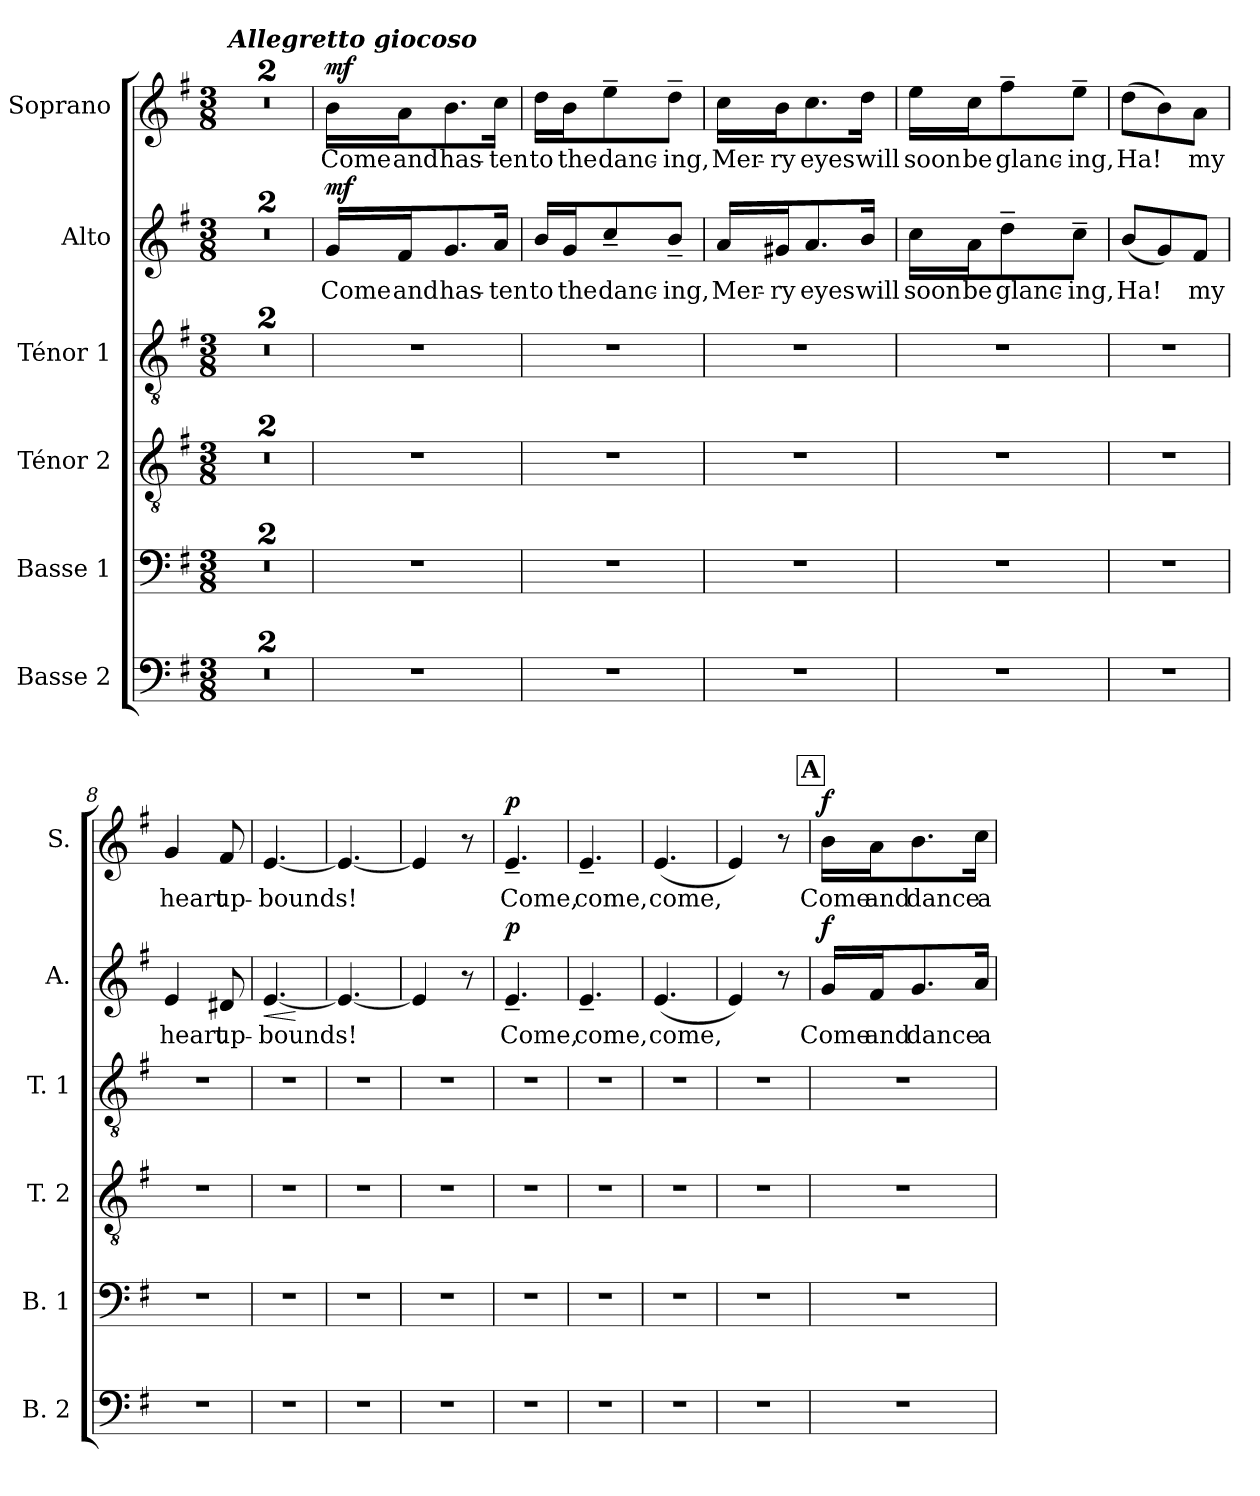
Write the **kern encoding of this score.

**kern	**kern	**kern	**kern	**kern	**text	**dynam	**kern	**text	**dynam
*part6	*part5	*part4	*part3	*part2	*part2	*part2	*part1	*part1	*part1
*staff6	*staff5	*staff4	*staff3	*staff2	*staff2	*staff2	*staff1	*staff1	*staff1
*I"Basse 2	*I"Basse 1	*I"Ténor 2	*I"Ténor 1	*I"Alto	*	*	*I"Soprano	*	*
*I'B. 2	*I'B. 1	*I'T. 2	*I'T. 1	*I'A.	*	*	*I'S.	*	*
*clefF4	*clefF4	*clefGv2	*clefGv2	*clefG2	*	*	*clefG2	*	*
*k[f#]	*k[f#]	*k[f#]	*k[f#]	*k[f#]	*	*	*k[f#]	*	*
*M3/8	*M3/8	*M3/8	*M3/8	*M3/8	*	*	*M3/8	*	*
*MM90	*MM90	*MM90	*MM90	*MM90	*	*	*MM90	*	*
=1	=1	=1	=1	=1	=1	=1	=1	=1	=1
!	!	!	!	!	!	!	!LO:TX:a:Bi:t=Allegretto giocoso	!	!
4.r	4.r	4.r	4.r	4.r	.	.	4.r	.	.
=2	=2	=2	=2	=2	=2	=2	=2	=2	=2
4.r	4.r	4.r	4.r	4.r	.	.	4.r	.	.
=3	=3	=3	=3	=3	=3	=3	=3	=3	=3
!	!	!	!	!	!LO:LY:b	!LO:DY:a	!	!LO:LY:b	!LO:DY:a
4.r	4.r	4.r	4.r	16g/LL	Come	mf	16b\LL	Come	mf
!	!	!	!	!	!LO:LY:b	!	!	!LO:LY:b	!
.	.	.	.	16f#/J	and	.	16a\J	and	.
!	!	!	!	!	!LO:LY:b	!	!	!LO:LY:b	!
.	.	.	.	8.g/	has-	.	8.b\	has-	.
!	!	!	!	!	!LO:LY:b	!	!	!LO:LY:b	!
.	.	.	.	16a/Jk	-ten	.	16cc\Jk	-ten	.
=4	=4	=4	=4	=4	=4	=4	=4	=4	=4
!	!	!	!	!	!LO:LY:b	!	!	!LO:LY:b	!
4.r	4.r	4.r	4.r	16b/LL	to	.	16dd\LL	to	.
!	!	!	!	!	!LO:LY:b	!	!	!LO:LY:b	!
.	.	.	.	16g/J	the	.	16b\J	the	.
!	!	!	!	!	!LO:LY:b	!	!	!LO:LY:b	!
.	.	.	.	8cc~</	danc-	.	8ee~>\	danc-	.
!	!	!	!	!	!LO:LY:b	!	!	!LO:LY:b	!
.	.	.	.	8b~</J	-ing,	.	8dd~>\J	-ing,	.
=5	=5	=5	=5	=5	=5	=5	=5	=5	=5
!	!	!	!	!	!LO:LY:b	!	!	!LO:LY:b	!
4.r	4.r	4.r	4.r	16a/LL	Mer-	.	16cc\LL	Mer-	.
!	!	!	!	!	!LO:LY:b	!	!	!LO:LY:b	!
.	.	.	.	16g#X/J	-ry	.	16b\J	-ry	.
!	!	!	!	!	!LO:LY:b	!	!	!LO:LY:b	!
.	.	.	.	8.a/	eyes	.	8.cc\	eyes	.
!	!	!	!	!	!LO:LY:b	!	!	!LO:LY:b	!
.	.	.	.	16b/Jk	will	.	16dd\Jk	will	.
=6	=6	=6	=6	=6	=6	=6	=6	=6	=6
!	!	!	!	!	!LO:LY:b	!	!	!LO:LY:b	!
4.r	4.r	4.r	4.r	16cc\LL	soon	.	16ee\LL	soon	.
!	!	!	!	!	!LO:LY:b	!	!	!LO:LY:b	!
.	.	.	.	16a\J	be	.	16cc\J	be	.
!	!	!	!	!	!LO:LY:b	!	!	!LO:LY:b	!
.	.	.	.	8dd~>\	glanc-	.	8ff#~>\	glanc-	.
!	!	!	!	!	!LO:LY:b	!	!	!LO:LY:b	!
.	.	.	.	8cc~>\J	-ing,	.	8ee~>\J	-ing,	.
=7	=7	=7	=7	=7	=7	=7	=7	=7	=7
!	!	!	!	!	!LO:LY:b	!	!	!LO:LY:b	!
4.r	4.r	4.r	4.r	(<8b/L	Ha!	.	(>8dd\L	Ha!	.
.	.	.	.	8g/)	.	.	8b\)	.	.
!	!	!	!	!	!LO:LY:b	!	!	!LO:LY:b	!
.	.	.	.	8f#/J	my	.	8a\J	my	.
=8	=8	=8	=8	=8	=8	=8	=8	=8	=8
!	!	!	!	!	!LO:LY:b	!	!	!LO:LY:b	!
4.r	4.r	4.r	4.r	4e/	heart	.	4g/	heart	.
!	!	!	!	!	!LO:LY:b	!	!	!LO:LY:b	!
.	.	.	.	8d#X/	up-	.	8f#/	up-	.
=9	=9	=9	=9	=9	=9	=9	=9	=9	=9
!	!	!	!	!	!LO:LY:b	!LO:HP:b	!	!LO:LY:b	!
4.r	4.r	4.r	4.r	[<4.e/	-bounds!	<	[<4.e/	-bounds!	.
.	.	.	.	.	.	[	.	.	.
=10	=10	=10	=10	=10	=10	=10	=10	=10	=10
4.r	4.r	4.r	4.r	4.e/_	.	.	4.e/_	.	.
=11	=11	=11	=11	=11	=11	=11	=11	=11	=11
4.r	4.r	4.r	4.r	4e/]	.	.	4e/]	.	.
.	.	.	.	8r	.	.	8r	.	.
=12	=12	=12	=12	=12	=12	=12	=12	=12	=12
!	!	!	!	!	!LO:LY:b	!LO:DY:a	!	!LO:LY:b	!LO:DY:a
4.r	4.r	4.r	4.r	4.e~</	Come,	p	4.e~</	Come,	p
=13	=13	=13	=13	=13	=13	=13	=13	=13	=13
!	!	!	!	!	!LO:LY:b	!	!	!LO:LY:b	!
4.r	4.r	4.r	4.r	4.e~</	come,	.	4.e~</	come,	.
=14	=14	=14	=14	=14	=14	=14	=14	=14	=14
!	!	!	!	!	!LO:LY:b	!	!	!LO:LY:b	!
4.r	4.r	4.r	4.r	(4.e/	come,	.	(4.e/	come,	.
=15	=15	=15	=15	=15	=15	=15	=15	=15	=15
4.r	4.r	4.r	4.r	4e/)	.	.	4e/)	.	.
.	.	.	.	8r	.	.	8r	.	.
!!LO:REH:place=s1:a:B:fs=14:t=A
=16	=16	=16	=16	=16	=16	=16	=16	=16	=16
!	!	!	!	!	!LO:LY:b	!LO:DY:a	!	!LO:LY:b	!LO:DY:a
4.r	4.r	4.r	4.r	16g/LL	Come	f	16b\LL	Come	f
!	!	!	!	!	!LO:LY:b	!	!	!LO:LY:b	!
.	.	.	.	16f#/J	and	.	16a\J	and	.
!	!	!	!	!	!LO:LY:b	!	!	!LO:LY:b	!
.	.	.	.	8.g/	dance	.	8.b\	dance	.
!	!	!	!	!	!LO:LY:b	!	!	!LO:LY:b	!
.	.	.	.	16a/Jk	a	.	16cc\Jk	a	.
=	=	=	=	=	=	=	=	=	=
*-	*-	*-	*-	*-	*-	*-	*-	*-	*-
